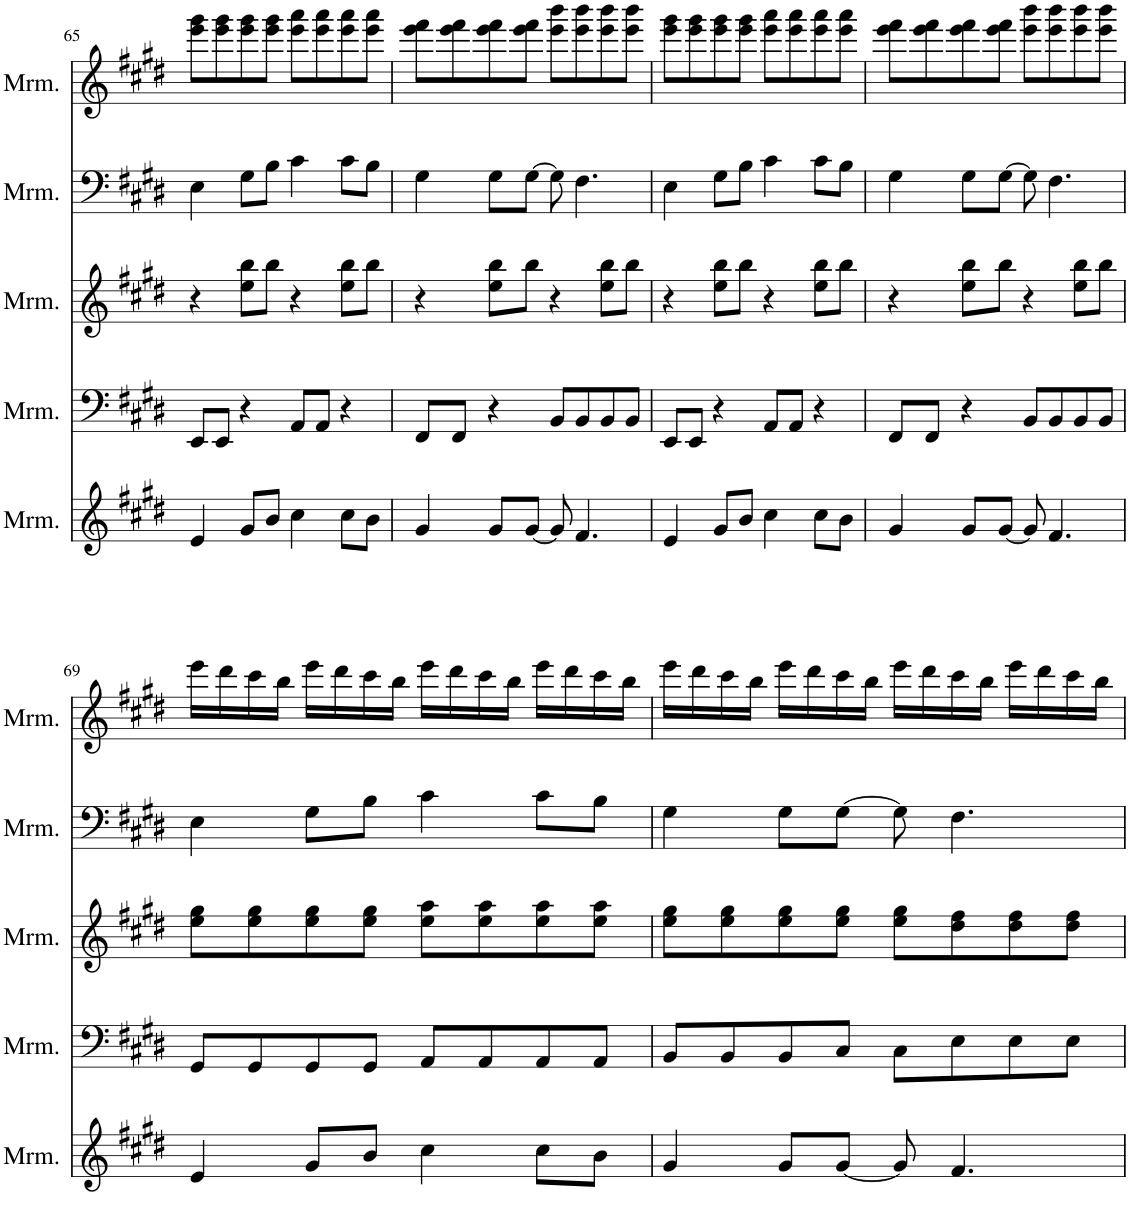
**kern	**kern	**kern	**kern	**kern
*part5	*part4	*part3	*part2	*part1
*staff5	*staff4	*staff3	*staff2	*staff1
*I"Marimba (Grand Staff)	*I"Marimba (Grand Staff)	*I"Marimba (Grand Staff)	*I"Marimba (Grand Staff)	*I"Marimba (Grand Staff)
*I'Mrm.	*I'Mrm.	*I'Mrm.	*I'Mrm.	*I'Mrm.
!!LO:PB:g=z
*clefF4	*clefG2	*clefG2	*clefF4	*clefG^2
*k[f#c#g#d#]	*k[f#c#g#d#]	*k[f#c#g#d#]	*k[f#c#g#d#]	*k[f#c#g#d#]
*M4/4	*M4/4	*M4/4	*M4/4	*M4/4
=65	=65	=65	=65	=65
4e/	8EE/L	4r	4E\	8eee\ 8ggg#\L
.	8EE/J	.	.	8eee\ 8ggg#\
8g#/L	4r	8ee\ 8bb\L	8G#\L	8eee\ 8ggg#\
8b/J	.	8bb\J	8B\J	8eee\ 8ggg#\J
4cc#\	8AA/L	4r	4c#\	8eee\ 8aaa\L
.	8AA/J	.	.	8eee\ 8aaa\
8cc#\L	4r	8ee\ 8bb\L	8c#\L	8eee\ 8aaa\
8b\J	.	8bb\J	8B\J	8eee\ 8aaa\J
=66	=66	=66	=66	=66
4g#/	8FF#/L	4r	4G#\	8eee\ 8fff#\L
.	8FF#/J	.	.	8eee\ 8fff#\
8g#/L	4r	8ee\ 8bb\L	8G#\L	8eee\ 8fff#\
[8g#/J	.	8bb\J	[8G#\J	8eee\ 8fff#\J
8g#/]	8BB/L	4r	8G#\]	8eee\ 8bbb\L
4.f#/	8BB/	.	4.F#\	8eee\ 8bbb\
.	8BB/	8ee\ 8bb\L	.	8eee\ 8bbb\
.	8BB/J	8bb\J	.	8eee\ 8bbb\J
=67	=67	=67	=67	=67
4e/	8EE/L	4r	4E\	8eee\ 8ggg#\L
.	8EE/J	.	.	8eee\ 8ggg#\
8g#/L	4r	8ee\ 8bb\L	8G#\L	8eee\ 8ggg#\
8b/J	.	8bb\J	8B\J	8eee\ 8ggg#\J
4cc#\	8AA/L	4r	4c#\	8eee\ 8aaa\L
.	8AA/J	.	.	8eee\ 8aaa\
8cc#\L	4r	8ee\ 8bb\L	8c#\L	8eee\ 8aaa\
8b\J	.	8bb\J	8B\J	8eee\ 8aaa\J
=68	=68	=68	=68	=68
4g#/	8FF#/L	4r	4G#\	8eee\ 8fff#\L
.	8FF#/J	.	.	8eee\ 8fff#\
8g#/L	4r	8ee\ 8bb\L	8G#\L	8eee\ 8fff#\
[8g#/J	.	8bb\J	[8G#\J	8eee\ 8fff#\J
8g#/]	8BB/L	4r	8G#\]	8eee\ 8bbb\L
4.f#/	8BB/	.	4.F#\	8eee\ 8bbb\
.	8BB/	8ee\ 8bb\L	.	8eee\ 8bbb\
.	8BB/J	8bb\J	.	8eee\ 8bbb\J
!!LO:LB:g=z
=69	=69	=69	=69	=69
4e/	8GG#/L	8ee\ 8gg#\L	4E\	16eee\LL
.	.	.	.	16ddd#\
.	8GG#/	8ee\ 8gg#\	.	16ccc#\
.	.	.	.	16bb\JJ
8g#/L	8GG#/	8ee\ 8gg#\	8G#\L	16eee\LL
.	.	.	.	16ddd#\
8b/J	8GG#/J	8ee\ 8gg#\J	8B\J	16ccc#\
.	.	.	.	16bb\JJ
4cc#\	8AA/L	8ee\ 8aa\L	4c#\	16eee\LL
.	.	.	.	16ddd#\
.	8AA/	8ee\ 8aa\	.	16ccc#\
.	.	.	.	16bb\JJ
8cc#\L	8AA/	8ee\ 8aa\	8c#\L	16eee\LL
.	.	.	.	16ddd#\
8b\J	8AA/J	8ee\ 8aa\J	8B\J	16ccc#\
.	.	.	.	16bb\JJ
=70	=70	=70	=70	=70
4g#/	8BB/L	8ee\ 8gg#\L	4G#\	16eee\LL
.	.	.	.	16ddd#\
.	8BB/	8ee\ 8gg#\	.	16ccc#\
.	.	.	.	16bb\JJ
8g#/L	8BB/	8ee\ 8gg#\	8G#\L	16eee\LL
.	.	.	.	16ddd#\
[8g#/J	8C#/J	8ee\ 8gg#\J	[8G#\J	16ccc#\
.	.	.	.	16bb\JJ
8g#/]	8C#\L	8ee\ 8gg#\L	8G#\]	16eee\LL
.	.	.	.	16ddd#\
4.f#/	8E\	8dd#\ 8ff#\	4.F#\	16ccc#\
.	.	.	.	16bb\JJ
.	8E\	8dd#\ 8ff#\	.	16eee\LL
.	.	.	.	16ddd#\
.	8E\J	8dd#\ 8ff#\J	.	16ccc#\
.	.	.	.	16bb\JJ
=	=	=	=	=
*-	*-	*-	*-	*-
